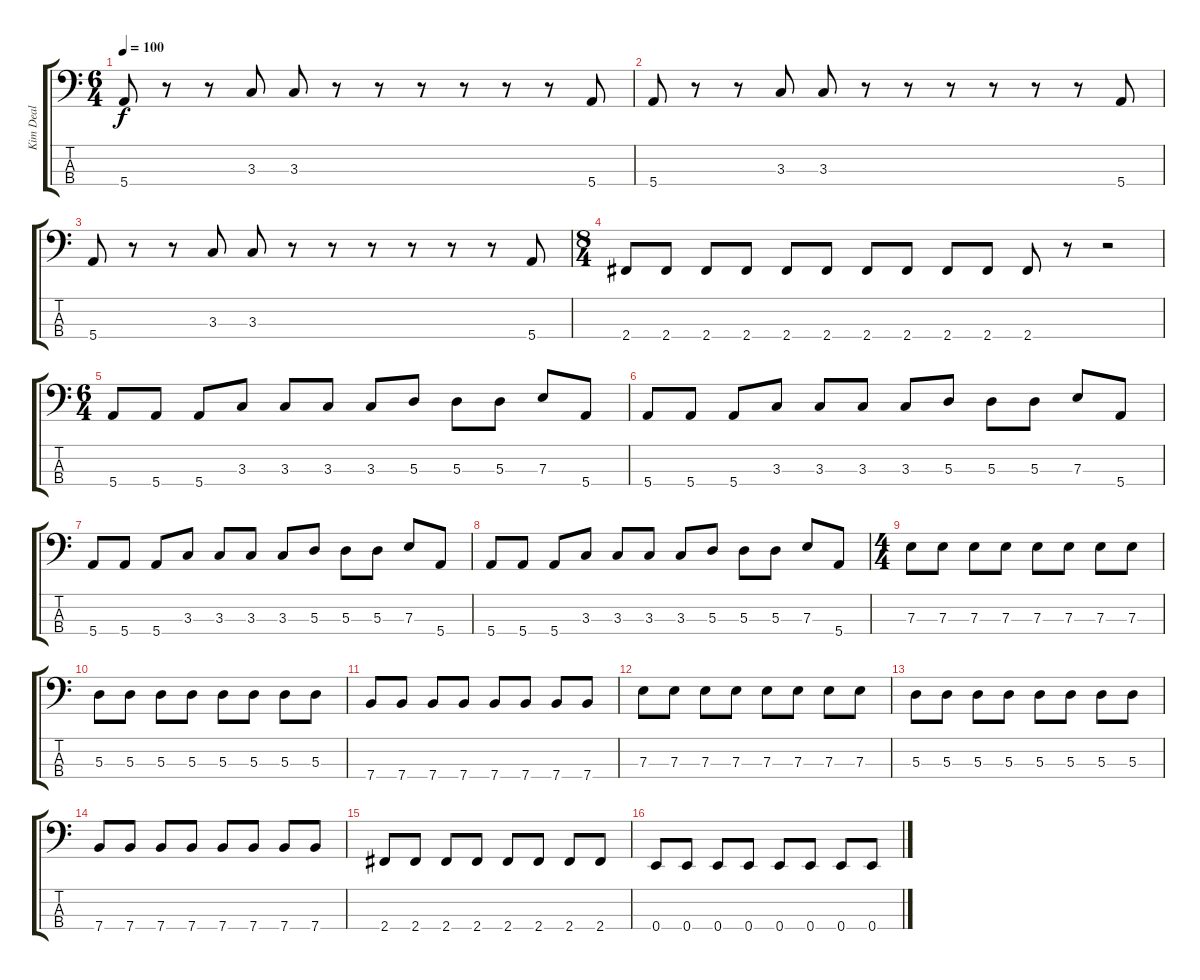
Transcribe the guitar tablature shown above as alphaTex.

\track ("Kim Deal" "Kim Deal") {instrument electricbasspick}
\staff {score tabs}
\tuning (G2 D2 A1 E1) {hide}
\ts (6 4)
\tempo 100
\clef f4
\ks c
5.4.8{dy f} r.8 r.8 3.3.8 3.3.8 r.8 r.8 r.8 r.8 r.8 r.8 5.4.8 |
5.4.8 r.8 r.8 3.3.8 3.3.8 r.8 r.8 r.8 r.8 r.8 r.8 5.4.8 |
5.4.8 r.8 r.8 3.3.8 3.3.8 r.8 r.8 r.8 r.8 r.8 r.8 5.4.8 |
\ts (8 4)
\section ("" "")
2.4.8 2.4.8 2.4.8 2.4.8 2.4.8 2.4.8 2.4.8 2.4.8 2.4.8 2.4.8 2.4.8 r.8 r.2 |
\ts (6 4)
5.4.8 5.4.8 5.4.8 3.3.8 3.3.8 3.3.8 3.3.8 5.3.8 5.3.8 5.3.8 7.3.8 5.4.8 |
5.4.8 5.4.8 5.4.8 3.3.8 3.3.8 3.3.8 3.3.8 5.3.8 5.3.8 5.3.8 7.3.8 5.4.8 |
5.4.8 5.4.8 5.4.8 3.3.8 3.3.8 3.3.8 3.3.8 5.3.8 5.3.8 5.3.8 7.3.8 5.4.8 |
5.4.8 5.4.8 5.4.8 3.3.8 3.3.8 3.3.8 3.3.8 5.3.8 5.3.8 5.3.8 7.3.8 5.4.8 |
\ts (4 4)
\section ("" "")
7.3.8 7.3.8 7.3.8 7.3.8 7.3.8 7.3.8 7.3.8 7.3.8 |
5.3.8 5.3.8 5.3.8 5.3.8 5.3.8 5.3.8 5.3.8 5.3.8 |
7.4.8 7.4.8 7.4.8 7.4.8 7.4.8 7.4.8 7.4.8 7.4.8 |
7.3.8 7.3.8 7.3.8 7.3.8 7.3.8 7.3.8 7.3.8 7.3.8 |
5.3.8 5.3.8 5.3.8 5.3.8 5.3.8 5.3.8 5.3.8 5.3.8 |
7.4.8 7.4.8 7.4.8 7.4.8 7.4.8 7.4.8 7.4.8 7.4.8 |
2.4.8 2.4.8 2.4.8 2.4.8 2.4.8 2.4.8 2.4.8 2.4.8 |
0.4.8 0.4.8 0.4.8 0.4.8 0.4.8 0.4.8 0.4.8 0.4.8
